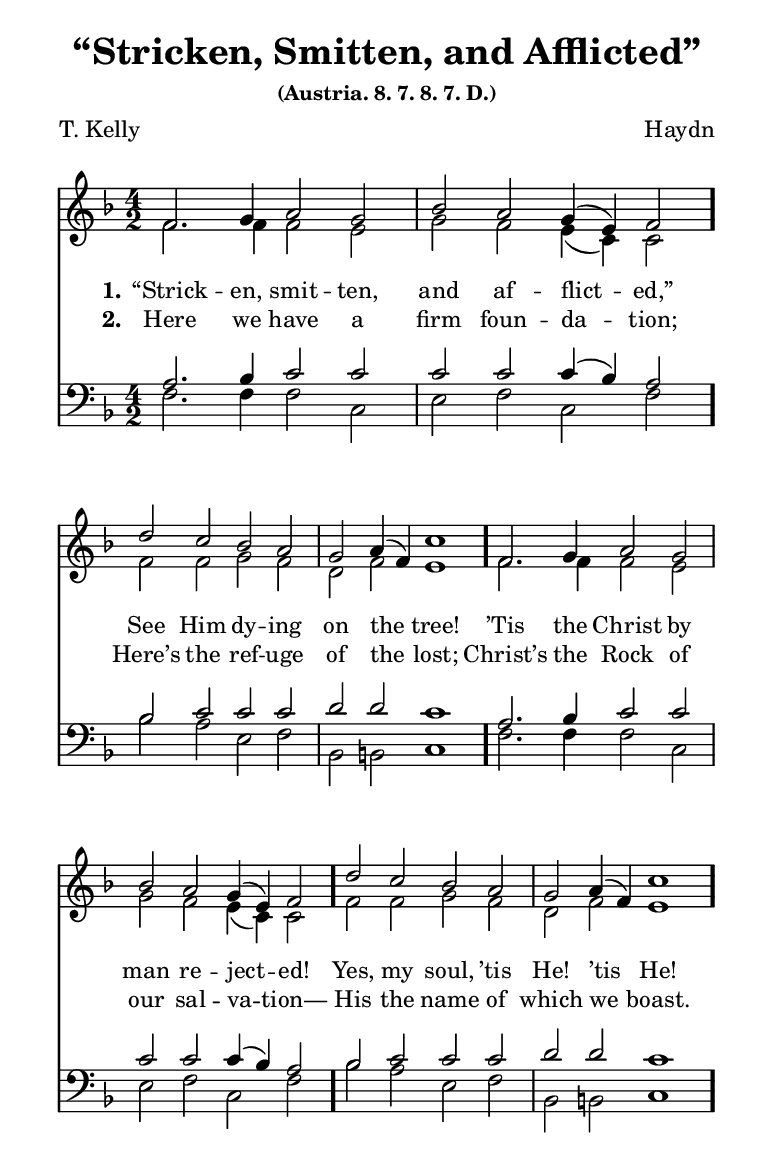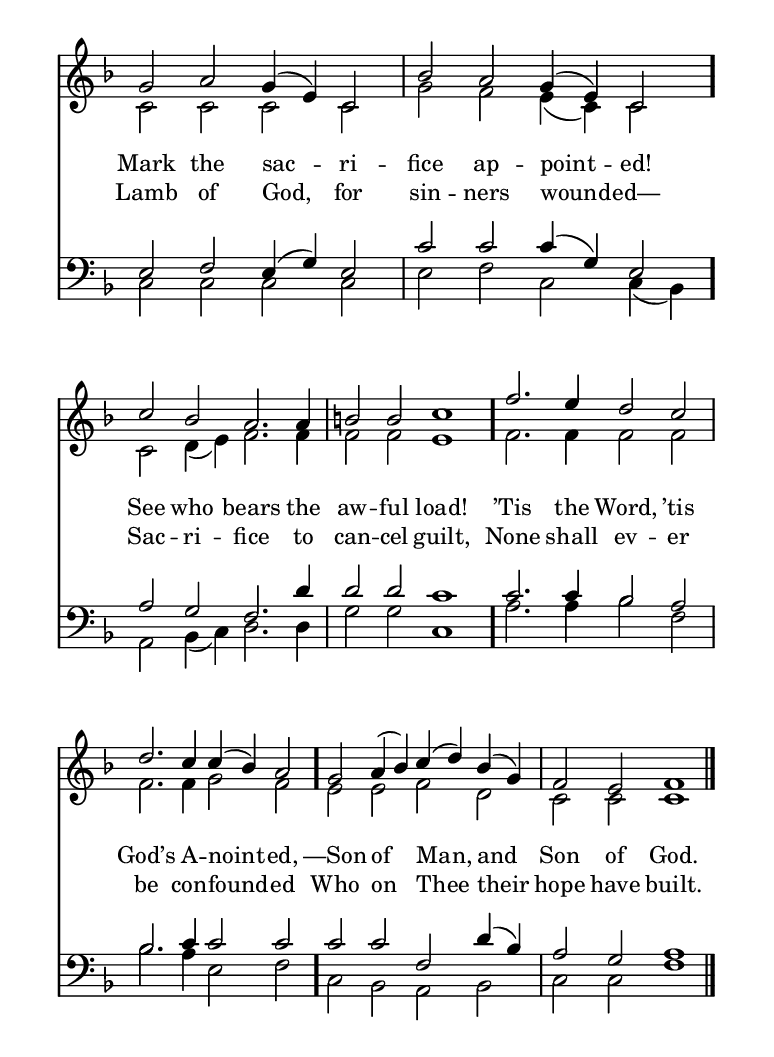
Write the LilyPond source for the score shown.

\include "common/global.ily"
\paper {
  \include "common/paper.ily"
  %ragged-bottom = ##t
  %ragged-last-bottom = ##t
  systems-per-page = ##f
	% XXX lilypond wants to put this on four systems, so let it ; but we should
	% probably expand font size until five systems is "natural"
  %systems-per-page = 5
  %page-count = ##f
}

\header{
  title = "“Stricken, Smitten, and Afflicted”"
  subsubtitle = "(Austria. 8. 7. 8. 7. D.)"
  %meter = "8.7.8.7.D."
  poet = "T. Kelly"
  composer = "Haydn"
  %copyright = ""
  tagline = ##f
}

% for fermata in MIDI
ta = { \tempo 2=90 }
tb = { \tempo 2=45 }

patternAA = { c2. c4 c2 c2 | c2 c2 c4( c4) c2 }
patternAB = { c2. c4 c2 c2 | c2 c2 c2      c2 }

patternBA = { c2 c2 c2 c2 | c2 c4( c4) c1 }
patternBB = { c2 c2 c2 c2 | c2 c2      c1 }

patternCA = { c2 c2 c4( c4) c2 | c2 c2 c4( c4) c2      }
patternCB = { c2 c2 c2      c2 | c2 c2 c4( c4) c2      }
patternCC = { c2 c2 c2      c2 | c2 c2 c2      c4( c4) }

patternDA = { c2 c2      c2. c4 | c2 c2 c1 }
patternDB = { c2 c4( c4) c2. c4 | c2 c2 c1 }

patternEA = { c2. c4 c2 c2 | c2. c4 c4( c4) c2 }
patternEB = { c2. c4 c2 c2 | c2. c4 c2      c2 }

patternFA = { c2 c4( c4) c4( c4) c4( c4) | c2 c2 c1 }
patternFB = { c2 c2      c2      c2      | c2 c2 c1 }
patternFC = { c2 c2      c2      c4( c4) | c2 c2 c1 }

global = {
  \include "common/overrides.ily"
  \override Staff.TimeSignature.style = #'()
  \time 4/2
  \override Score.MetronomeMark.transparent = ##t % hide all fermata changes too
  \ta
  \key f \major
  %\partial 4
  \autoBeamOff
}

notesSoprano = {
\global
\relative c' {

  \changePitch \patternAA { f g a g | bes a g e f }
  \changePitch \patternBA { d' c bes a | g a f c' }
  \changePitch \patternAA { f, g a g | bes a g e f }
  \changePitch \patternBA { d' c bes a | g a f c' }

  \changePitch \patternCA { g a g e c | bes' a g e c }
  \changePitch \patternDA { c' bes a a | b b c }
  \changePitch \patternEA { f e d c | d c c bes a }
  \changePitch \patternFA { g a bes c d bes g | f e f }

  \bar "|."

}
}

notesAlto = {
\global
\relative e' {

  \changePitch \patternAA { f f f e | g f e c c }
  \changePitch \patternBB { f f g f | d f e }
  \changePitch \patternAA { f f f e | g f e c c }
  \changePitch \patternBB { f f g f | d f e }

  \changePitch \patternCB { c c c c | g' f e c c }
  \changePitch \patternDB { c d e f f | f f e }
  \changePitch \patternEB { f f f f | f f g f }
  \changePitch \patternFB { e e f d | c c c }

}
}

notesTenor = {
\global
\relative a {

  \changePitch \patternAA { a bes c c | c c c bes a }
  \changePitch \patternBB { bes c c c | d d c }
  \changePitch \patternAA { a bes c c | c c c bes a }
  \changePitch \patternBB { bes c c c | d d c }

  \changePitch \patternCA { e, f e g e | c' c c g e }
  \changePitch \patternDA { a g f d' | d d c }
  \changePitch \patternEB { c c bes a | bes c c c }
  \changePitch \patternFC { c c f, d' bes | a g a }

}
}

notesBass = {
\global
\relative f {

  \changePitch \patternAB { f f f c | e f c f }
  \changePitch \patternBB { bes a e f | bes, b c }
  \changePitch \patternAB { f f f c | e f c f }
  \changePitch \patternBB { bes a e f | bes, b c }

  \changePitch \patternCC { c c c c | e f c c bes }
  \changePitch \patternDB { a bes c d d | g g c, }
  \changePitch \patternEB { a' a bes f | bes a e f }
  \changePitch \patternFB { c bes a bes | c c f }

}
}

wordsA = \lyricmode {
\set stanza = "1."

“Strick -- en, smit -- ten, and af -- flict -- ed,” \bar "."
See Him dy -- ing on the tree! \bar "."
’Tis the Christ by man re -- ject -- ed! \bar "."
Yes, my soul, ’tis He! ’tis He! \bar "."
Mark the sac -- ri -- fice ap -- point -- ed! \bar "."
See who bears the aw -- ful load! \bar "."
’Tis the Word, ’tis God’s A -- noint -- ed, \bar "."
—Son of Man, and Son of God. \bar "."

}

wordsB = \lyricmode {
\set stanza = "2."

Here we have a firm foun -- da -- tion;
Here’s the ref -- uge of the lost;
Christ’s the Rock of our sal -- va -- tion—
His the name of which we boast.
Lamb of God, for sin -- ners wound -- ed—
Sac -- ri -- fice to can -- cel guilt,
None shall ev -- er be con -- found -- ed
Who on Thee their hope have built.

}

\score {
  \context ChoirStaff <<
    \context Staff = upper <<
      \set ChoirStaff.systemStartDelimiter = #'SystemStartBar
      \context Voice  = sopranos { \voiceOne << \notesSoprano >> }
      \context Voice  = altos { \voiceTwo << \notesAlto >> }
      \context Lyrics = one   \lyricsto sopranos \wordsA
      \context Lyrics = two   \lyricsto sopranos \wordsB
    >>
    \context Staff = men <<
      \clef bass
      \context Voice  = tenors { \voiceOne << \notesTenor >> }
      \context Voice  = basses { \voiceTwo << \notesBass >> }
    >>
  >>
  \layout {
    \include "common/layout.ily"
  }
  \midi{
    \include "common/midi.ily"
  }
}

\version "2.18.0"  % necessary for upgrading to future LilyPond versions.

% vi:set et ts=2 sw=2 ai nocindent syntax=lilypond
